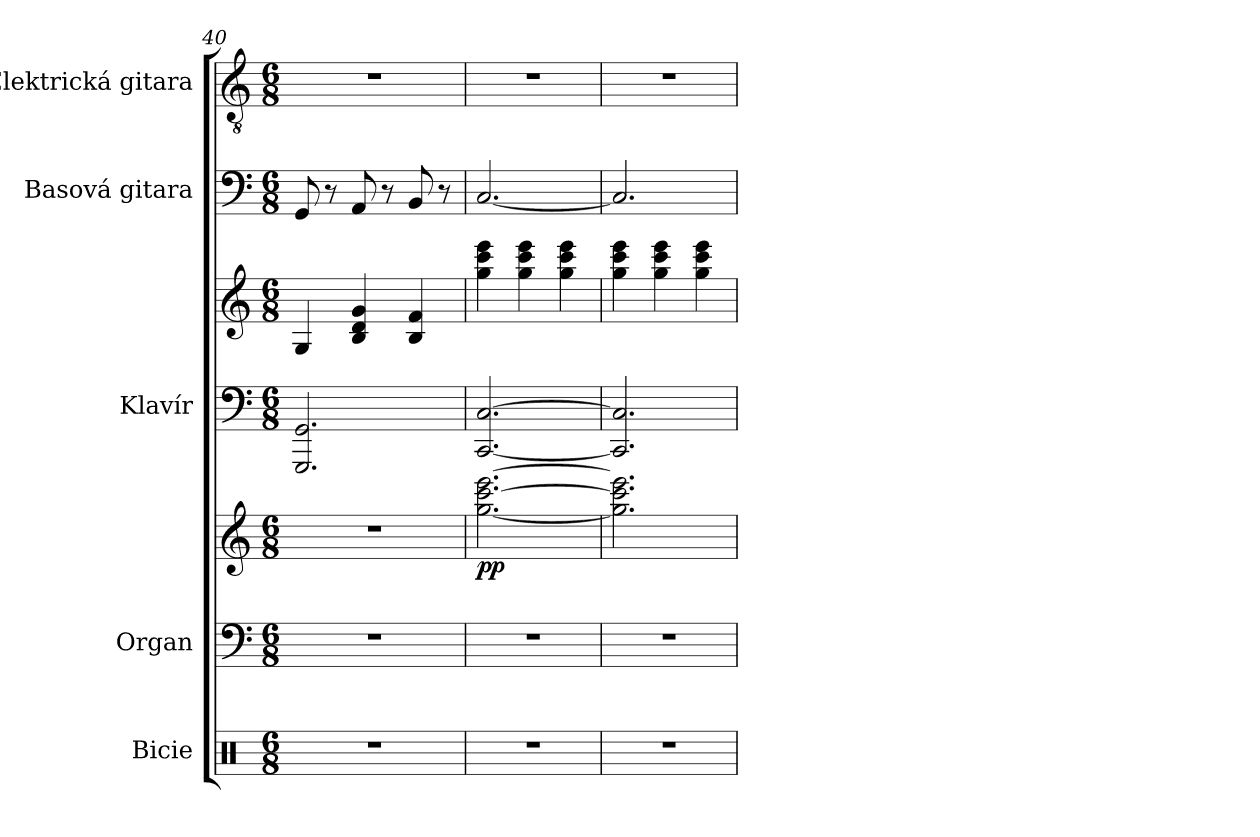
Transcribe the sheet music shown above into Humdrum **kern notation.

**kern	**kern	**kern	**dynam	**kern	**kern	**kern	**kern
*part5	*part4	*part4	*part4	*part3	*part3	*part2	*part1
*staff7	*staff6	*staff5	*staff5/6	*staff4	*staff3	*staff2	*staff1
*I"Bicie	*I"Organ	*	*	*I"Klavír	*	*I"Basová gitara	*I"Elektrická gitara
*	*I'Org.	*	*	*I'Kl.	*	*	*
*clefX	*clefF4	*clefG2	*	*clefF4	*clefG2	*clefF4	*clefGv2
*	*	*	*	*	*	*ITrd7c12	*
*k[]	*k[]	*k[]	*	*k[]	*k[]	*k[]	*k[]
*M6/8	*M6/8	*M6/8	*	*M6/8	*M6/8	*M6/8	*M6/8
=40	=40	=40	=40	=40	=40	=40	=40
2.r	2.r	2.r	.	2.GGG/ 2.GG/	4G/	8GGG/	2.r
.	.	.	.	.	.	8r	.
.	.	.	.	.	4B/ 4d/ 4g/	8AAA/	.
.	.	.	.	.	.	8r	.
.	.	.	.	.	4B/ 4f/	8BBB/	.
.	.	.	.	.	.	8r	.
=41	=41	=41	=41	=41	=41	=41	=41
!	!	!	!LO:DY:b	!	!	!	!
2.r	2.r	[2.gg\ [2.ccc\ [2.eee\	pp	[2.CC/ [2.C/	4gg\ 4ccc\ 4eee\	[2.CC/	2.r
.	.	.	.	.	4gg\ 4ccc\ 4eee\	.	.
.	.	.	.	.	4gg\ 4ccc\ 4eee\	.	.
=42	=42	=42	=42	=42	=42	=42	=42
2.r	2.r	2.gg\] 2.ccc\] 2.eee\]	.	2.CC/] 2.C/]	4gg\ 4ccc\ 4eee\	2.CC/]	2.r
.	.	.	.	.	4gg\ 4ccc\ 4eee\	.	.
.	.	.	.	.	4gg\ 4ccc\ 4eee\	.	.
=	=	=	=	=	=	=	=
*-	*-	*-	*-	*-	*-	*-	*-
